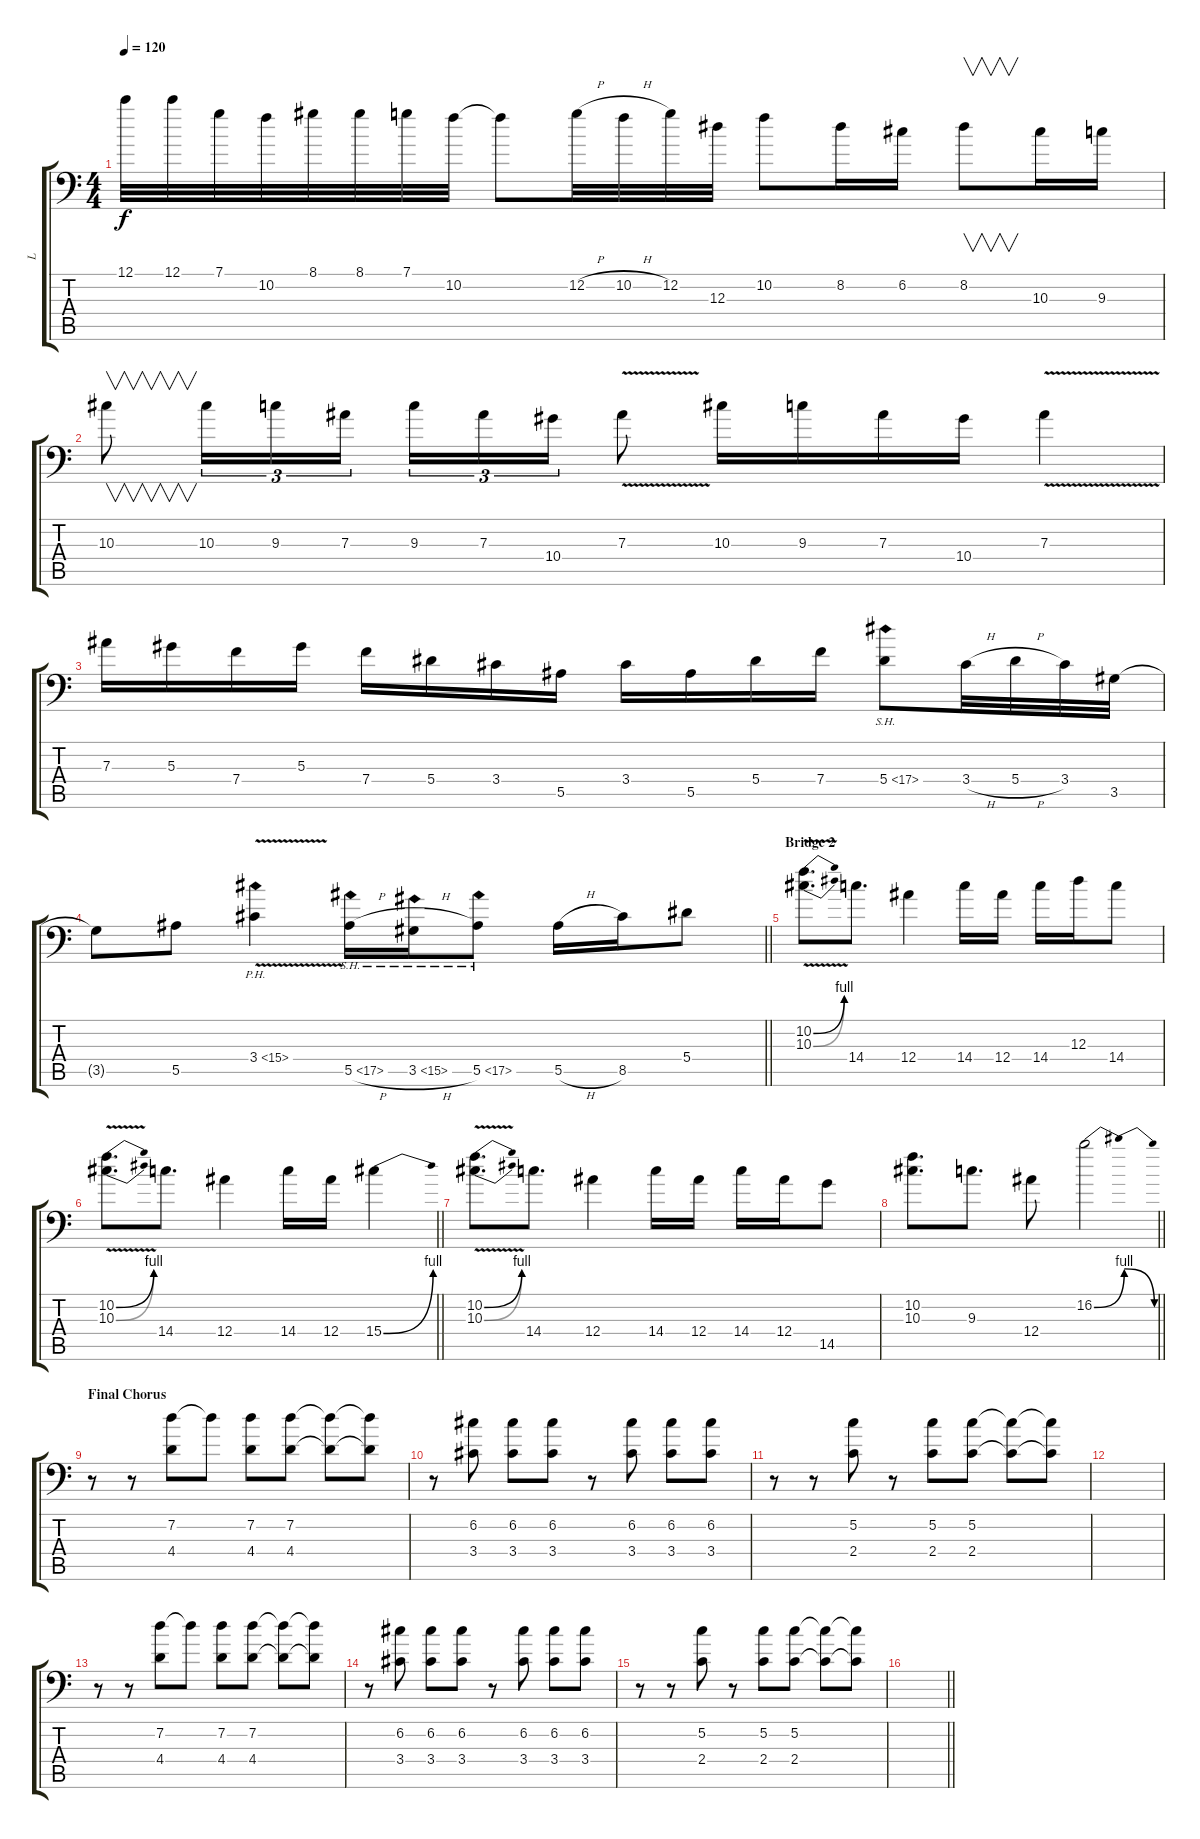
\track ("L" "L") {instrument distortionguitar}
\staff {score tabs}
\tuning (C4 G3 Eb3 Bb2 F2 Bb1) {hide}
\ts (4 4)
\tempo 120
\clef f4
\ks c
12.1.32{dy f} 12.1.32 7.1.32 10.2.32 8.1.32 8.1.32 7.1.32 10.2.32 10.2{t}.8 12.2{h}.32 10.2{h}.32 12.2.32 12.3.32 10.2.8 8.2.16 6.2.16 8.2.8{v} 10.3.16 9.3.16 |
10.3.8{v} 10.3.16{tu (3 2)} 9.3.16{tu (3 2)} 7.3.16{tu (3 2)} 9.3.16{tu (3 2)} 7.3.16{tu (3 2)} 10.4.16{tu (3 2)} 7.3{v}.8 10.3.16 9.3.16 7.3.16 10.4.16 7.3{v}.4 |
7.3.16 5.3.16 7.4.16 5.3.16 7.4.16 5.4.16 3.4.16 5.5.16 3.4.16 5.5.16 5.4.16 7.4.16 5.4{sh 12}.8 3.4{h}.32 5.4{h}.32 3.4.32 3.5.32 |
\barLineRight lightlight
3.5{t}.8 5.5.8 3.4{ph 12 v}.4 5.5{sh 12 h}.16 3.5{sh 12 h}.16 5.5{sh 12}.8 5.5{h}.16 8.5.16 5.4.8 |
\section ("" "Bridge 2")
(10.2{be (bend 0 0 60 4) v} 10.3{be (bend 0 0 60 4) v}).8{d} 14.4.8{d} 12.4.4 14.4.16 12.4.16 14.4.16 12.3.16 14.4.8 |
\barLineRight lightlight
(10.2{be (bend 0 0 60 4) v} 10.3{be (bend 0 0 60 4) v}).8{d} 14.4.8{d} 12.4.4 14.4.16 12.4.16 15.4{be (bend 0 0 60 4)}.4 |
(10.2{be (bend 0 0 60 4) v} 10.3{be (bend 0 0 60 4) v}).8{d} 14.4.8{d} 12.4.4 14.4.16 12.4.16 14.4.16 12.4.16 14.5.8 |
\barLineRight lightlight
(10.2 10.3).8{d} 9.3.8{d} 12.4.8 16.2{be (bendrelease 0 0 5 4 30 4 60 0)}.2 |
\section ("" "Final Chorus")
r.8 r.8 (7.2 4.4).8 7.2{t}.8 (7.2 4.4).8 (7.2 4.4).8 (7.2{t} 4.4{t}).8 (7.2{t} 4.4{t}).8 |
r.8 (6.2 3.4).8 (6.2 3.4).8 (6.2 3.4).8 r.8 (6.2 3.4).8 (6.2 3.4).8 (6.2 3.4).8 |
r.8 r.8 (5.2 2.4).8 r.8 (5.2 2.4).8 (5.2 2.4).8 (5.2{t} 2.4{t}).8 (5.2{t} 2.4{t}).8 |
|
r.8 r.8 (7.2 4.4).8 7.2{t}.8 (7.2 4.4).8 (7.2 4.4).8 (7.2{t} 4.4{t}).8 (7.2{t} 4.4{t}).8 |
r.8 (6.2 3.4).8 (6.2 3.4).8 (6.2 3.4).8 r.8 (6.2 3.4).8 (6.2 3.4).8 (6.2 3.4).8 |
r.8 r.8 (5.2 2.4).8 r.8 (5.2 2.4).8 (5.2 2.4).8 (5.2{t} 2.4{t}).8 (5.2{t} 2.4{t}).8 |
\barLineRight lightlight
